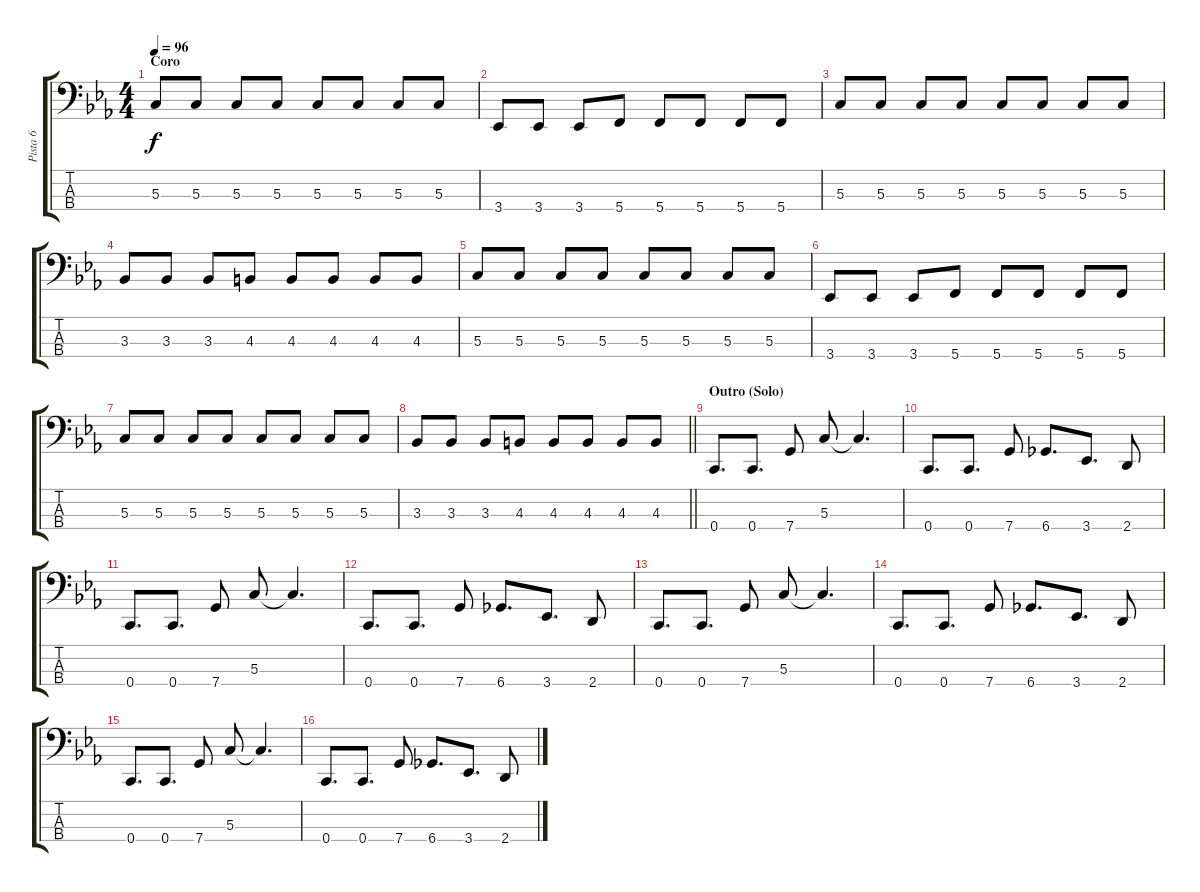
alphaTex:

\track ("Pista 6" "Pista 6") {instrument electricbasspick}
\staff {score tabs}
\tuning (F2 C2 G1 C1) {hide}
\ts (4 4)
\section ("" "Coro")
\tempo 96
\clef f4
\ks eb
5.3.8{dy f} 5.3.8 5.3.8 5.3.8 5.3.8 5.3.8 5.3.8 5.3.8 |
3.4.8 3.4.8 3.4.8 5.4.8 5.4.8 5.4.8 5.4.8 5.4.8 |
5.3.8 5.3.8 5.3.8 5.3.8 5.3.8 5.3.8 5.3.8 5.3.8 |
3.3.8 3.3.8 3.3.8 4.3.8 4.3.8 4.3.8 4.3.8 4.3.8 |
5.3.8 5.3.8 5.3.8 5.3.8 5.3.8 5.3.8 5.3.8 5.3.8 |
3.4.8 3.4.8 3.4.8 5.4.8 5.4.8 5.4.8 5.4.8 5.4.8 |
5.3.8 5.3.8 5.3.8 5.3.8 5.3.8 5.3.8 5.3.8 5.3.8 |
\barLineRight lightlight
3.3.8 3.3.8 3.3.8 4.3.8 4.3.8 4.3.8 4.3.8 4.3.8 |
\section ("" "Outro (Solo)")
0.4.8{d} 0.4.8{d} 7.4.8 5.3.8 5.3{t}.4{d} |
0.4.8{d} 0.4.8{d} 7.4.8 6.4.8{d} 3.4.8{d} 2.4.8 |
0.4.8{d} 0.4.8{d} 7.4.8 5.3.8 5.3{t}.4{d} |
0.4.8{d} 0.4.8{d} 7.4.8 6.4.8{d} 3.4.8{d} 2.4.8 |
0.4.8{d} 0.4.8{d} 7.4.8 5.3.8 5.3{t}.4{d} |
0.4.8{d} 0.4.8{d} 7.4.8 6.4.8{d} 3.4.8{d} 2.4.8 |
0.4.8{d} 0.4.8{d} 7.4.8 5.3.8 5.3{t}.4{d} |
0.4.8{d} 0.4.8{d} 7.4.8 6.4.8{d} 3.4.8{d} 2.4.8
